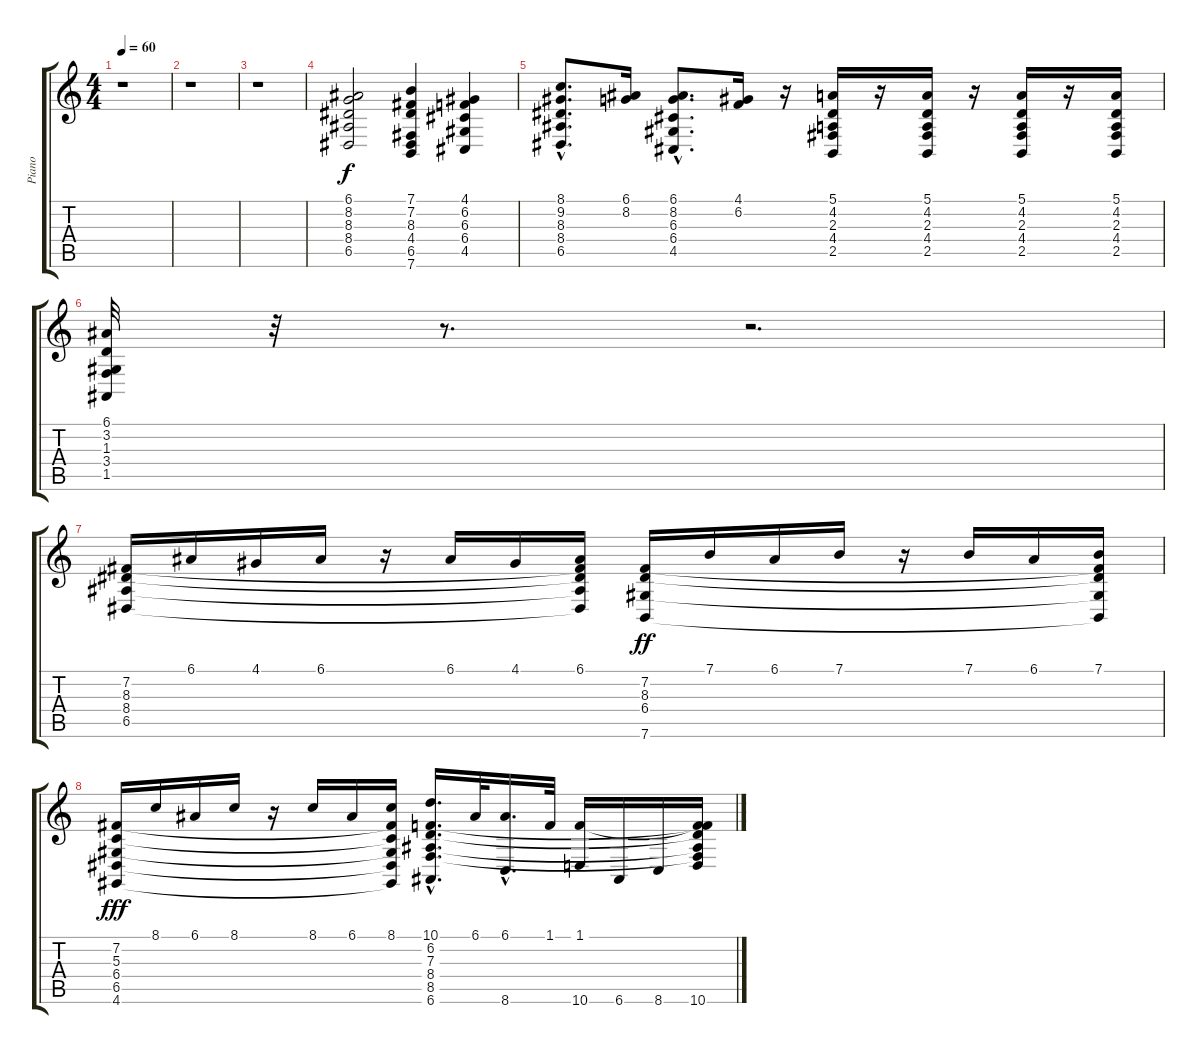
\track ("Piano" "Piano") {instrument acousticgrandpiano}
\staff {score tabs}
\tuning (E4 B3 G3 D3 A2 E2) {hide}
\ts (4 4)
\tempo 60
\clef g2
\ks c
r.1{dy f} |
r.1 |
r.1 |
(6.1 8.2 8.3 8.4 6.5).2 (7.1 7.2 8.3 4.4 6.5 7.6).4 (4.1 6.2 6.3 6.4 4.5).4 |
(8.1{hac} 9.2{hac} 8.3{hac} 8.4{hac} 6.5{hac}).8{d} (6.1 8.2).16 (6.1{hac} 8.2{hac} 6.3{hac} 6.4{hac} 4.5{hac}).8{d} (4.1 6.2).16 r.16 (5.1 4.2 2.3 4.4 2.5).16 r.16 (5.1 4.2 2.3 4.4 2.5).16 r.16 (5.1 4.2 2.3 4.4 2.5).16 r.16 (5.1 4.2 2.3 4.4 2.5).16 |
(6.1 3.2 1.3 3.4 1.5).32 r.32 r.8{d} r.2{d} |
(7.2 8.3 8.4 6.5).16 6.1.16 4.1.16 6.1.16 r.16 6.1.16 4.1.16 (6.1 7.2{t} 8.3{t} 8.4{t} 6.5{t}).16 (7.2 8.3 6.4 7.6).16{dy ff} 7.1.16 6.1.16 7.1.16 r.16 7.1.16 6.1.16 (7.1 7.2{t} 8.3{t} 6.4{t} 7.6{t}).16 |
(7.2 5.3 6.4 6.5 4.6).16{dy fff} 8.1.16 6.1.16 8.1.16 r.16 8.1.16 6.1.16 (8.1 7.2{t} 5.3{t} 6.4{t} 6.5{t} 4.6{t}).16 (10.1{hac} 6.2{hac} 7.3{hac} 8.4{hac} 8.5{hac} 6.6{hac}).16{d} 6.1.32 (6.1{hac} 8.6{hac}).16{d} 1.1.32 (1.1 10.6).16 6.6.16 8.6.16 (1.1{t} 6.2{t} 7.3{t} 8.4{t} 8.5{t} 10.6).16
